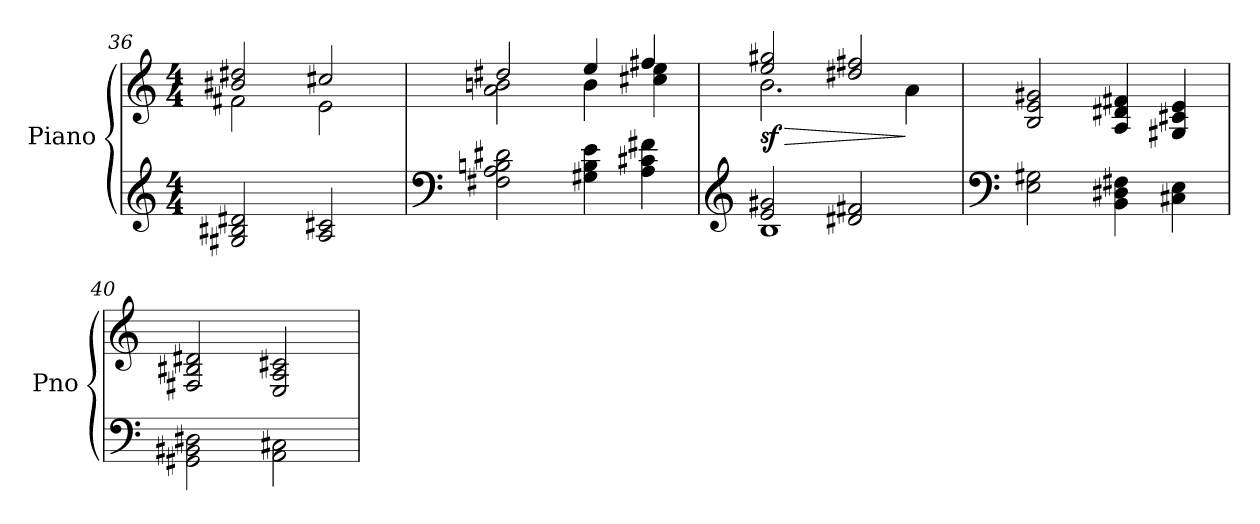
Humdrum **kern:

**kern	**kern	**dynam
*part1	*part1	*part1
*staff2	*staff1	*staff1/2
*I"Piano	*	*
*I'Pno	*	*
*clefG2	*clefG2	*
*k[]	*k[]	*
*M4/4	*M4/4	*
=36	=36	=36
*	*^	*
2G#X/ 2B#X/ 2d#X/	2b#X/ 2dd#X/	2f#X\	.
2A/ 2c#X/	2cc#X/	2e\	.
=37	=37	=37	=37
*clefF4	*	*	*
!	!	!	!LO:DY:b
2F#X\ 2A\ 2Bn\ 2d#X\	2dd#X/	2a\ 2bn\	other-dynamics
4G#X\ 4B\ 4e\	4ee/	4b\	.
4A\ 4c#X\ 4f#X\	4ff#X/	4cc#X\ 4ee\	.
!!LO:LB:g=z	!!
=38	=38	=38	=38
*clefG2	*	*	*
*^	*	*	*
!	!	!	!	!LO:HP:b
!	!	!	!	!LO:DY:n=1:b
2e/ 2g#X/	1B	2ee/ 2gg#X/	2.b\	> sf
2d#X/ 2f#X/	.	2dd#X/ 2ff#X/	.	.
.	.	.	4a\	]
*v	*v	*	*	*
*	*v	*v	*
=39	=39	=39
*clefF4	*	*
2E\ 2G#X\	2B/ 2e/ 2g#X/	.
4BB\ 4D#X\ 4F#X\	4A/ 4d#X/ 4f#X/	.
4C#X\ 4E\	4G#X/ 4c#X/ 4e/	.
=40	=40	=40
2GG#X\ 2BB#X\ 2D#X\	2F#X/ 2B#X/ 2d#X/	.
2AA\ 2C#X\	2E/ 2A/ 2c#X/	.
=	=	=
*-	*-	*-
